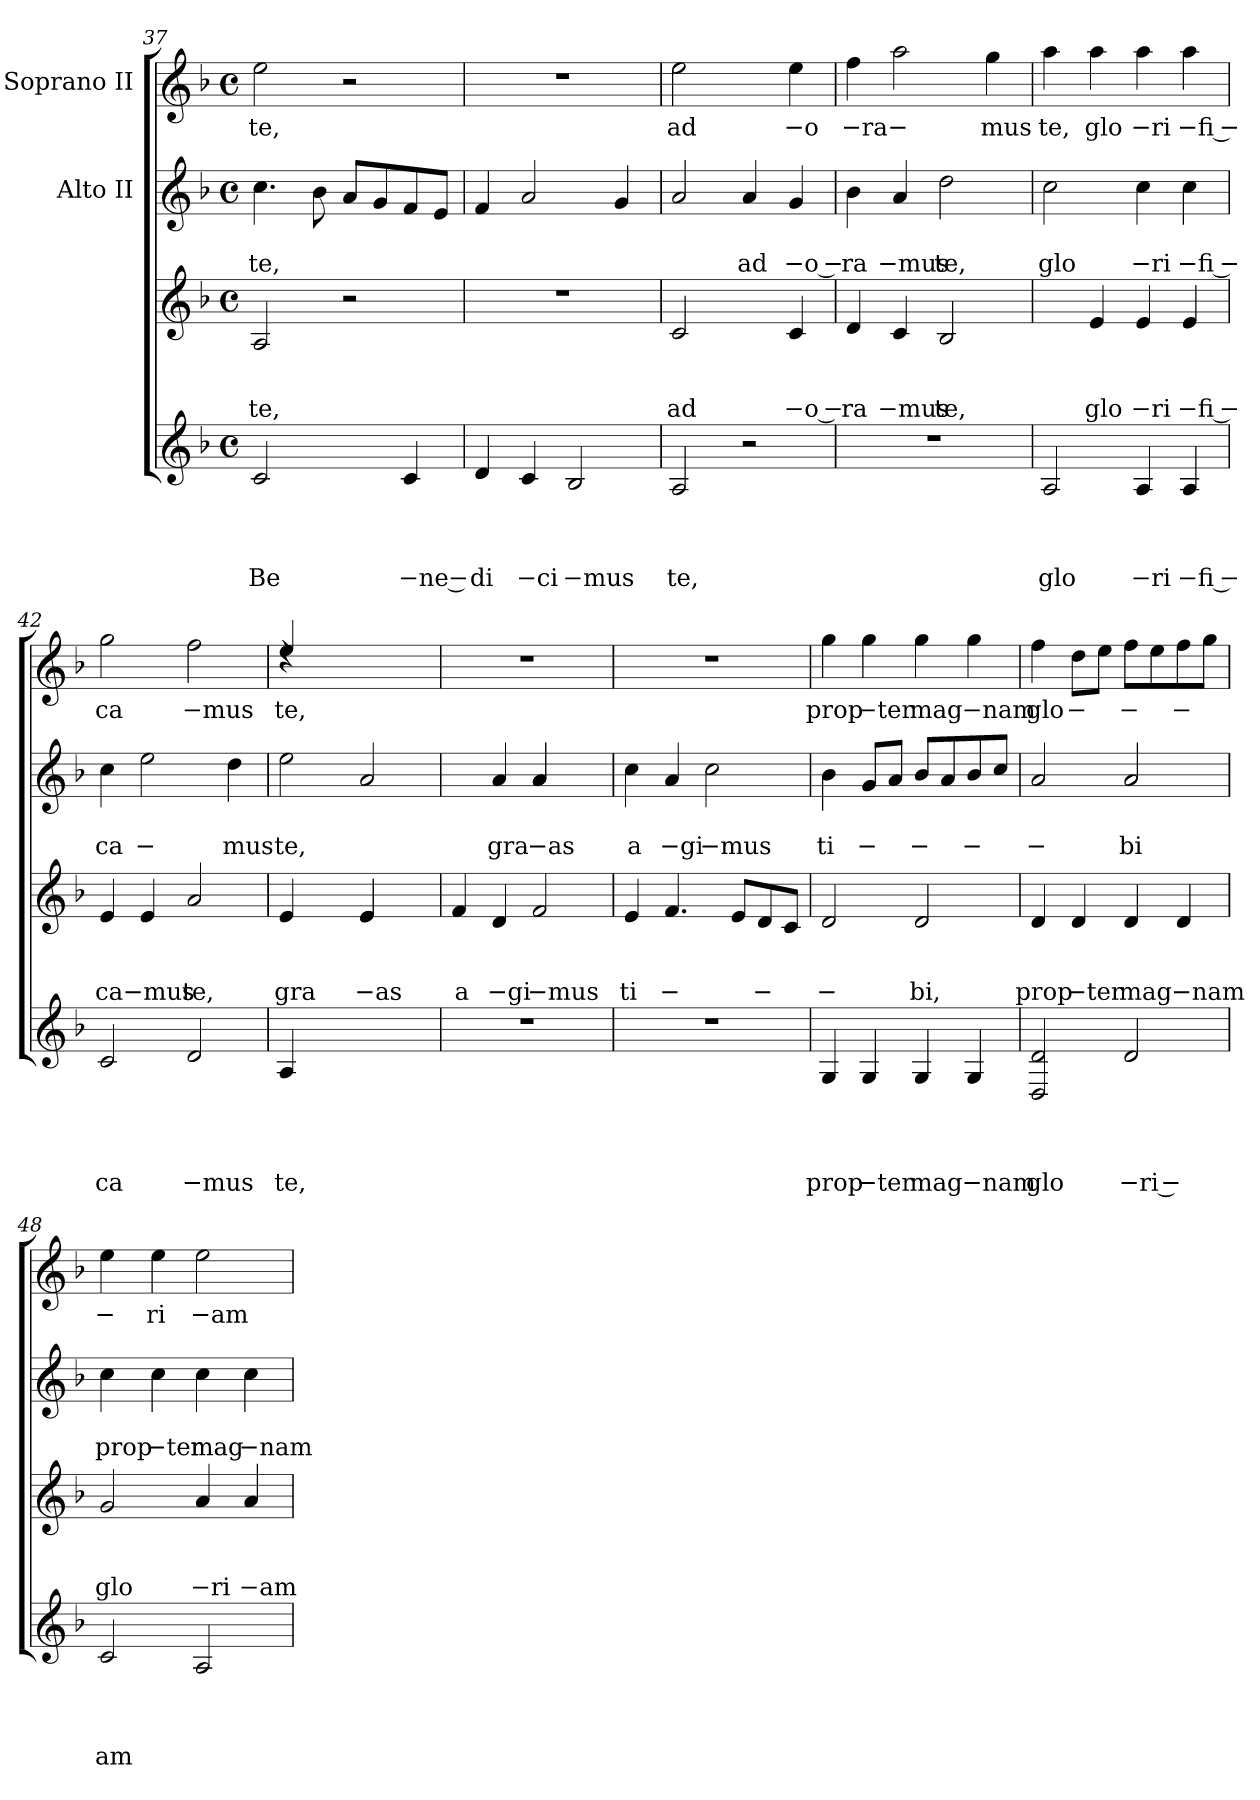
**kern	**text	**text	**text	**text	**kern	**text	**text	**text	**kern	**text	**text	**kern	**text
*part4	*part4	*part4	*part4	*part4	*part3	*part3	*part3	*part3	*part2	*part2	*part2	*part1	*part1
*staff4	*staff4	*staff4	*staff4	*staff4	*staff3	*staff3	*staff3	*staff3	*staff2	*staff2	*staff2	*staff1	*staff1
*	*	*	*	*	*	*	*	*	*I"Alto II	*	*	*I"Soprano II	*
!!LO:LB:g=z
*clefG2	*	*	*	*	*clefG2	*	*	*	*clefG2	*	*	*clefG2	*
*k[b-]	*	*	*	*	*k[b-]	*	*	*	*k[b-]	*	*	*k[b-]	*
*F:	*	*	*	*	*F:	*	*	*	*F:	*	*	*F:	*
*M4/4	*	*	*	*	*M4/4	*	*	*	*M4/4	*	*	*M4/4	*
*met(c)	*	*	*	*	*met(c)	*	*	*	*met(c)	*	*	*met(c)	*
=37	=37	=37	=37	=37	=37	=37	=37	=37	=37	=37	=37	=37	=37
!	!	!	!	!LO:LY:b	!	!	!	!LO:LY:b	!	!	!LO:LY:b	!	!LO:LY:b
2c/	.	.	.	Be	2A/	.	.	te,	4.cc\	.	te,	2ee\	te,
.	.	.	.	.	.	.	.	.	8b-\	.	.	.	.
4ryy	.	.	.	.	2r	.	.	.	8a/L	.	.	2r	.
.	.	.	.	.	.	.	.	.	8g/	.	.	.	.
!	!	!	!	!LO:LY:b:rj	!	!	!	!	!	!	!	!	!
4c/	.	.	.	−ne −	.	.	.	.	8f/	.	.	.	.
.	.	.	.	.	.	.	.	.	8e/J	.	.	.	.
=38	=38	=38	=38	=38	=38	=38	=38	=38	=38	=38	=38	=38	=38
!	!	!	!	!LO:LY:b	!	!	!	!	!	!	!	!	!
4d/	.	.	.	di	1r	.	.	.	4f/	.	.	1r	.
!	!	!	!	!LO:LY:b:rj	!	!	!	!	!	!	!	!	!
4c/	.	.	.	−ci	.	.	.	.	2a/	.	.	.	.
!	!	!	!	!LO:LY:b:rj	!	!	!	!	!	!	!	!	!
2B-/	.	.	.	−mus	.	.	.	.	.	.	.	.	.
.	.	.	.	.	.	.	.	.	4g/	.	.	.	.
=39	=39	=39	=39	=39	=39	=39	=39	=39	=39	=39	=39	=39	=39
!	!	!	!	!LO:LY:b	!	!	!	!LO:LY:b	!	!	!	!	!LO:LY:b
2A/	.	.	.	te,	2c/	.	.	ad	2a/	.	.	2ee\	ad
!	!	!	!	!	!	!	!	!	!	!	!LO:LY:b	!	!
2r	.	.	.	.	4ryy	.	.	.	4a/	.	ad	4ryy	.
!	!	!	!	!	!	!	!	!LO:LY:b:rj	!	!	!LO:LY:b:rj	!	!LO:LY:b:rj
.	.	.	.	.	4c/	.	.	−o −	4g/	.	−o −	4ee\	−o
=40	=40	=40	=40	=40	=40	=40	=40	=40	=40	=40	=40	=40	=40
!	!	!	!	!	!	!	!	!LO:LY:b	!	!	!LO:LY:b	!	!LO:LY:b:rj
1r	.	.	.	.	4d/	.	.	ra	4b-\	.	ra	4ff\	−ra
!	!	!	!	!	!	!	!	!LO:LY:b:rj	!	!	!LO:LY:b:rj	!	!LO:LY:b
.	.	.	.	.	4c/	.	.	−mus	4a/	.	−mus	2aa\	−
!	!	!	!	!	!	!	!	!LO:LY:b	!	!	!LO:LY:b	!	!
.	.	.	.	.	2B-/	.	.	te,	2dd\	.	te,	.	.
!	!	!	!	!	!	!	!	!	!	!	!	!	!LO:LY:b
.	.	.	.	.	.	.	.	.	.	.	.	4gg\	mus
=41	=41	=41	=41	=41	=41	=41	=41	=41	=41	=41	=41	=41	=41
!	!	!	!	!LO:LY:b	!	!	!	!	!	!	!LO:LY:b	!	!LO:LY:b
2A/	.	.	.	glo	4ryy	.	.	.	2cc\	.	glo	4aa\	te,
!	!	!	!	!	!	!	!	!LO:LY:b	!	!	!	!	!LO:LY:b
.	.	.	.	.	4e/	.	.	glo	.	.	.	4aa\	glo
!	!	!	!	!LO:LY:b:rj	!	!	!	!LO:LY:b:rj	!	!	!LO:LY:b:rj	!	!LO:LY:b:rj
4A/	.	.	.	−ri	4e/	.	.	−ri	4cc\	.	−ri	4aa\	−ri
!	!	!	!	!LO:LY:b:rj	!	!	!	!LO:LY:b:rj	!	!	!LO:LY:b:rj	!	!LO:LY:b:rj
4A/	.	.	.	−fi −	4e/	.	.	−fi −	4cc\	.	−fi −	4aa\	−fi −
!!LO:PB:g=z
=42	=42	=42	=42	=42	=42	=42	=42	=42	=42	=42	=42	=42	=42
!	!	!	!	!LO:LY:b	!	!	!	!LO:LY:b	!	!	!LO:LY:b	!	!LO:LY:b
2c/	.	.	.	ca	4e/	.	.	ca	4cc\	.	ca	2gg\	ca
!	!	!	!	!	!	!	!	!LO:LY:b:rj	!	!	!LO:LY:b	!	!
.	.	.	.	.	4e/	.	.	−mus	2ee\	.	−	.	.
!	!	!	!	!LO:LY:b:rj	!	!	!	!LO:LY:b	!	!	!	!	!LO:LY:b:rj
2d/	.	.	.	−mus	2a/	.	.	te,	.	.	.	2ff\	−mus
!	!	!	!	!	!	!	!	!	!	!	!LO:LY:b	!	!
.	.	.	.	.	.	.	.	.	4dd\	.	mus	.	.
=43	=43	=43	=43	=43	=43	=43	=43	=43	=43	=43	=43	=43	=43
!LO:N:head=solid	!	!	!	!LO:LY:b	!	!	!	!LO:LY:b	!	!	!LO:LY:b	!LO:N:head=solid	!LO:LY:b
*	*	*	*	*	*^	*	*	*	*	*	*	*^	*
4A/	.	.	.	te,	4e/	2ryy	.	.	gra	2ee\	.	te,	4ee/	4rcc	te,
2.ryy	.	.	.	.	4ryy	.	.	.	.	.	.	.	2.ryy	2.ryy	.
!	!	!	!	!	!	!	!	!	!LO:LY:b:rj	!	!	!	!	!	!
!	!	!	!	!	!	!	!	!	!LO:LY:b:rj	!	!	!	!	!	!
.	.	.	.	.	4e/	4e/	.	.	−as	2a/	.	.	.	.	.
.	.	.	.	.	4ryy	4ryy	.	.	.	.	.	.	.	.	.
*	*	*	*	*	*	*	*	*	*	*	*	*	*v	*v	*
=44	=44	=44	=44	=44	=44	=44	=44	=44	=44	=44	=44	=44	=44	=44
!	!	!	!	!	!	!	!	!	!LO:LY:b	!	!	!	!	!
*	*	*	*	*	*v	*v	*	*	*	*^	*	*	*	*
1r	.	.	.	.	4f/	.	.	a	4ryy	2ryy	.	.	1r	.
!	!	!	!	!	!	!	!	!LO:LY:b:rj	!	!	!	!LO:LY:b	!	!
.	.	.	.	.	4d/	.	.	−gi	4a/	.	.	gra	.	.
!	!	!	!	!	!	!	!	!LO:LY:b:rj	!	!	!	!LO:LY:b:rj	!	!
!	!	!	!	!	!	!	!	!	!	!	!	!LO:LY:b:rj	!	!
.	.	.	.	.	2f/	.	.	−mus	4a/	4a/	.	−as	.	.
.	.	.	.	.	.	.	.	.	4ryy	4ryy	.	.	.	.
=45	=45	=45	=45	=45	=45	=45	=45	=45	=45	=45	=45	=45	=45	=45
!	!	!	!	!	!	!	!	!LO:LY:b	!	!	!	!LO:LY:b	!	!
*	*	*	*	*	*	*	*	*	*v	*v	*	*	*	*
1r	.	.	.	.	4e/	.	.	ti	4cc\	.	a	1r	.
!	!	!	!	!	!	!	!	!LO:LY:b	!	!	!LO:LY:b:rj	!	!
.	.	.	.	.	4.f/	.	.	−	4a/	.	−gi	.	.
!	!	!	!	!	!	!	!	!	!	!	!LO:LY:b:rj	!	!
.	.	.	.	.	.	.	.	.	2cc\	.	−mus	.	.
.	.	.	.	.	8e/L	.	.	.	.	.	.	.	.
!	!	!	!	!	!	!	!	!LO:LY:b	!	!	!	!	!
.	.	.	.	.	8d/	.	.	−	.	.	.	.	.
.	.	.	.	.	8c/J	.	.	.	.	.	.	.	.
=46	=46	=46	=46	=46	=46	=46	=46	=46	=46	=46	=46	=46	=46
!	!	!	!	!LO:LY:b	!	!	!	!LO:LY:b	!	!	!LO:LY:b	!	!LO:LY:b
4G/	.	.	.	prop	2d/	.	.	−	4b-\	.	ti	4gg\	prop
!	!	!	!	!LO:LY:b:rj	!	!	!	!	!	!	!LO:LY:b	!	!LO:LY:b:rj
4G/	.	.	.	−ter	.	.	.	.	8g/L	.	−	4gg\	−ter
.	.	.	.	.	.	.	.	.	8a/J	.	.	.	.
!	!	!	!	!LO:LY:b	!	!	!	!LO:LY:b	!	!	!LO:LY:b	!	!LO:LY:b
4G/	.	.	.	mag	2d/	.	.	bi,	8b-/L	.	−	4gg\	mag
.	.	.	.	.	.	.	.	.	8a/	.	.	.	.
!	!	!	!	!LO:LY:b:rj	!	!	!	!	!	!	!LO:LY:b	!	!LO:LY:b:rj
4G/	.	.	.	−nam	.	.	.	.	8b-/	.	−	4gg\	−nam
.	.	.	.	.	.	.	.	.	8cc/J	.	.	.	.
!!LO:LB:g=z
=47	=47	=47	=47	=47	=47	=47	=47	=47	=47	=47	=47	=47	=47
!	!	!	!	!LO:LY:b	!	!	!	!LO:LY:b	!	!	!LO:LY:b	!	!LO:LY:b
2D/ 2d/	.	.	.	glo	4d/	.	.	prop	2a/	.	−	4ff\	glo
!	!	!	!	!	!	!	!	!LO:LY:b:rj	!	!	!	!	!LO:LY:b
.	.	.	.	.	4d/	.	.	−ter	.	.	.	8dd\L	−
.	.	.	.	.	.	.	.	.	.	.	.	8ee\J	.
!	!	!	!	!LO:LY:b:rj	!	!	!	!LO:LY:b	!	!	!LO:LY:b	!	!LO:LY:b
2d/	.	.	.	−ri −	4d/	.	.	mag	2a/	.	bi	8ff\L	−
.	.	.	.	.	.	.	.	.	.	.	.	8ee\	.
!	!	!	!	!	!	!	!	!LO:LY:b:rj	!	!	!	!	!LO:LY:b
.	.	.	.	.	4d/	.	.	−nam	.	.	.	8ff\	−
.	.	.	.	.	.	.	.	.	.	.	.	8gg\J	.
=48	=48	=48	=48	=48	=48	=48	=48	=48	=48	=48	=48	=48	=48
!	!	!	!	!LO:LY:b	!	!	!	!LO:LY:b	!	!	!LO:LY:b	!	!LO:LY:b
2c/	.	.	.	am	2g/	.	.	glo	4cc\	.	prop	4ee\	−
!	!	!	!	!	!	!	!	!	!	!	!LO:LY:b:rj	!	!LO:LY:b
.	.	.	.	.	.	.	.	.	4cc\	.	−ter	4ee\	ri
!	!	!	!	!	!	!	!	!LO:LY:b:rj	!	!	!LO:LY:b	!	!LO:LY:b:rj
2A/	.	.	.	.	4a/	.	.	−ri	4cc\	.	mag	2ee\	−am
!	!	!	!	!	!	!	!	!LO:LY:b:rj	!	!	!LO:LY:b:rj	!	!
.	.	.	.	.	4a/	.	.	−am	4cc\	.	−nam	.	.
=	=	=	=	=	=	=	=	=	=	=	=	=	=
*-	*-	*-	*-	*-	*-	*-	*-	*-	*-	*-	*-	*-	*-
